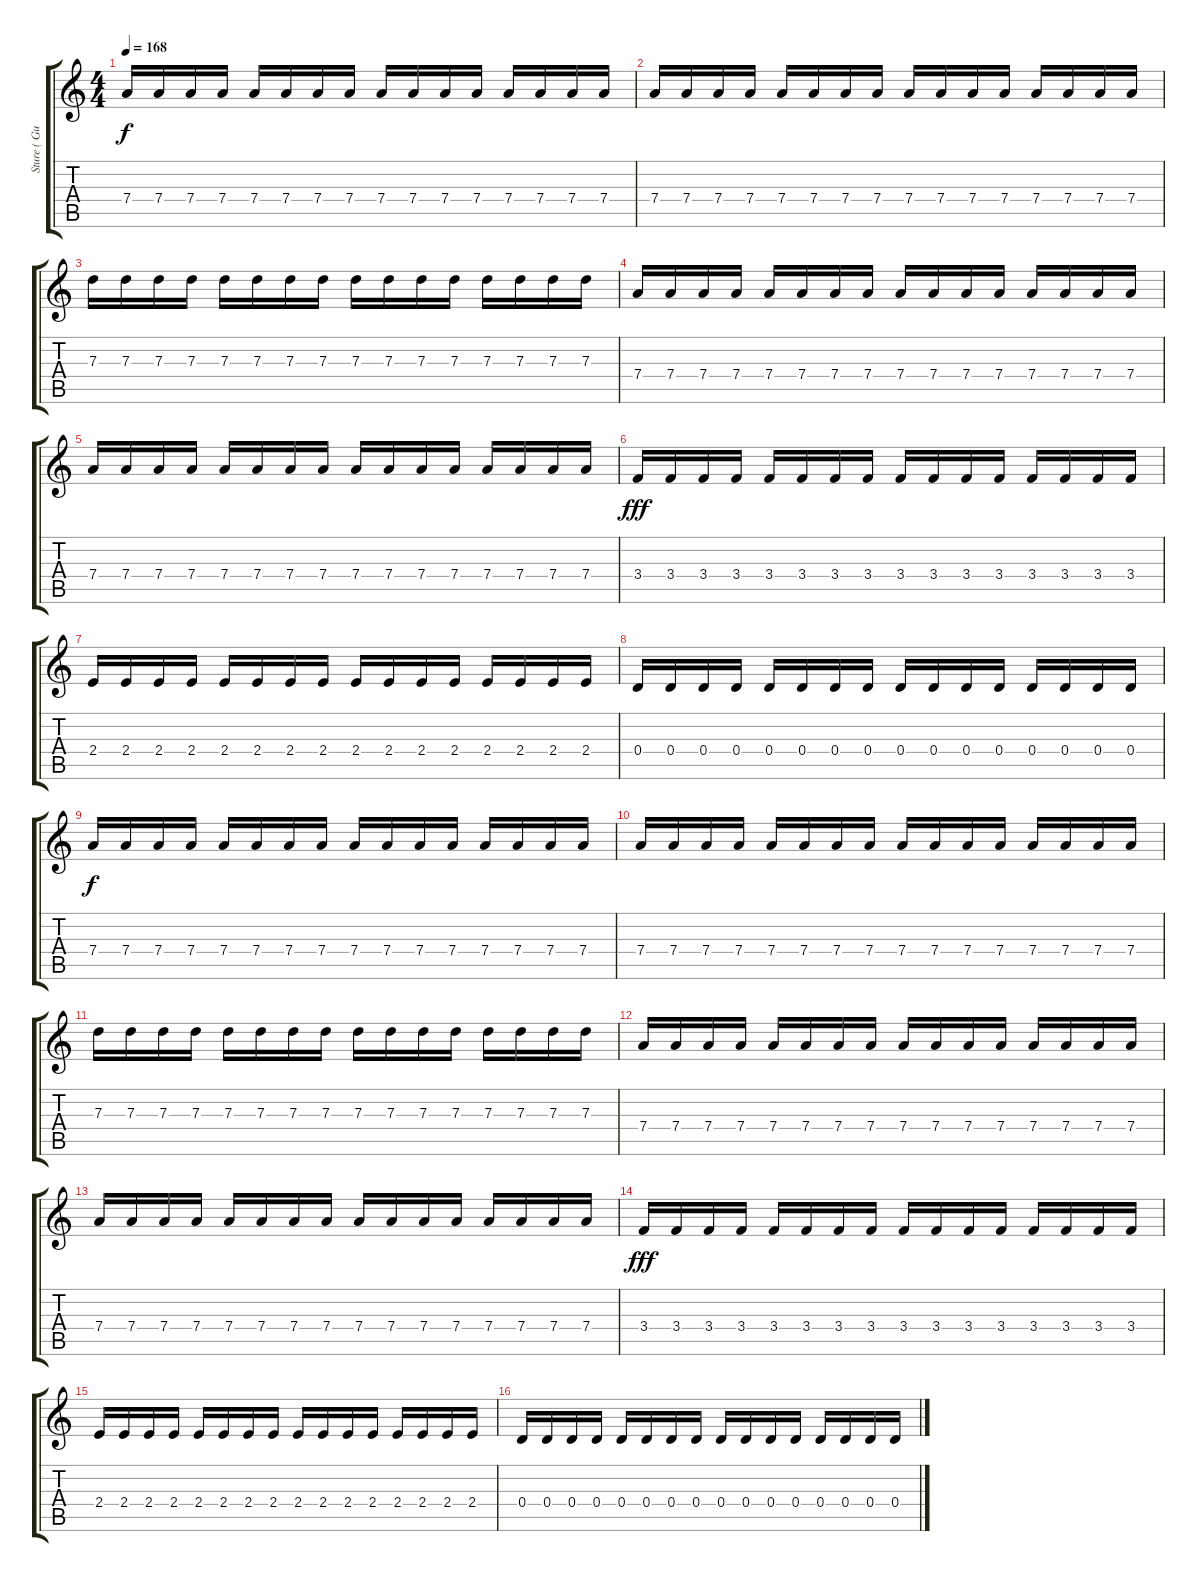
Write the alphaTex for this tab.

\track ("Sture ( Guitare 1 )" "Sture ( Gu") {instrument distortionguitar}
\staff {score tabs}
\tuning (E4 B3 G3 D3 A2 E2) {hide}
\ts (4 4)
\tempo 168
\clef g2
\ks c
7.4.16{dy f} 7.4.16 7.4.16 7.4.16 7.4.16 7.4.16 7.4.16 7.4.16 7.4.16 7.4.16 7.4.16 7.4.16 7.4.16 7.4.16 7.4.16 7.4.16 |
7.4.16 7.4.16 7.4.16 7.4.16 7.4.16 7.4.16 7.4.16 7.4.16 7.4.16 7.4.16 7.4.16 7.4.16 7.4.16 7.4.16 7.4.16 7.4.16 |
7.3.16 7.3.16 7.3.16 7.3.16 7.3.16 7.3.16 7.3.16 7.3.16 7.3.16 7.3.16 7.3.16 7.3.16 7.3.16 7.3.16 7.3.16 7.3.16 |
7.4.16 7.4.16 7.4.16 7.4.16 7.4.16 7.4.16 7.4.16 7.4.16 7.4.16 7.4.16 7.4.16 7.4.16 7.4.16 7.4.16 7.4.16 7.4.16 |
7.4.16 7.4.16 7.4.16 7.4.16 7.4.16 7.4.16 7.4.16 7.4.16 7.4.16 7.4.16 7.4.16 7.4.16 7.4.16 7.4.16 7.4.16 7.4.16 |
3.4.16{dy fff} 3.4.16 3.4.16 3.4.16 3.4.16 3.4.16 3.4.16 3.4.16 3.4.16 3.4.16 3.4.16 3.4.16 3.4.16 3.4.16 3.4.16 3.4.16 |
2.4.16 2.4.16 2.4.16 2.4.16 2.4.16 2.4.16 2.4.16 2.4.16 2.4.16 2.4.16 2.4.16 2.4.16 2.4.16 2.4.16 2.4.16 2.4.16 |
0.4.16 0.4.16 0.4.16 0.4.16 0.4.16 0.4.16 0.4.16 0.4.16 0.4.16 0.4.16 0.4.16 0.4.16 0.4.16 0.4.16 0.4.16 0.4.16 |
7.4.16{dy f} 7.4.16 7.4.16 7.4.16 7.4.16 7.4.16 7.4.16 7.4.16 7.4.16 7.4.16 7.4.16 7.4.16 7.4.16 7.4.16 7.4.16 7.4.16 |
7.4.16 7.4.16 7.4.16 7.4.16 7.4.16 7.4.16 7.4.16 7.4.16 7.4.16 7.4.16 7.4.16 7.4.16 7.4.16 7.4.16 7.4.16 7.4.16 |
7.3.16 7.3.16 7.3.16 7.3.16 7.3.16 7.3.16 7.3.16 7.3.16 7.3.16 7.3.16 7.3.16 7.3.16 7.3.16 7.3.16 7.3.16 7.3.16 |
7.4.16 7.4.16 7.4.16 7.4.16 7.4.16 7.4.16 7.4.16 7.4.16 7.4.16 7.4.16 7.4.16 7.4.16 7.4.16 7.4.16 7.4.16 7.4.16 |
7.4.16 7.4.16 7.4.16 7.4.16 7.4.16 7.4.16 7.4.16 7.4.16 7.4.16 7.4.16 7.4.16 7.4.16 7.4.16 7.4.16 7.4.16 7.4.16 |
3.4.16{dy fff} 3.4.16 3.4.16 3.4.16 3.4.16 3.4.16 3.4.16 3.4.16 3.4.16 3.4.16 3.4.16 3.4.16 3.4.16 3.4.16 3.4.16 3.4.16 |
2.4.16 2.4.16 2.4.16 2.4.16 2.4.16 2.4.16 2.4.16 2.4.16 2.4.16 2.4.16 2.4.16 2.4.16 2.4.16 2.4.16 2.4.16 2.4.16 |
0.4.16 0.4.16 0.4.16 0.4.16 0.4.16 0.4.16 0.4.16 0.4.16 0.4.16 0.4.16 0.4.16 0.4.16 0.4.16 0.4.16 0.4.16 0.4.16
